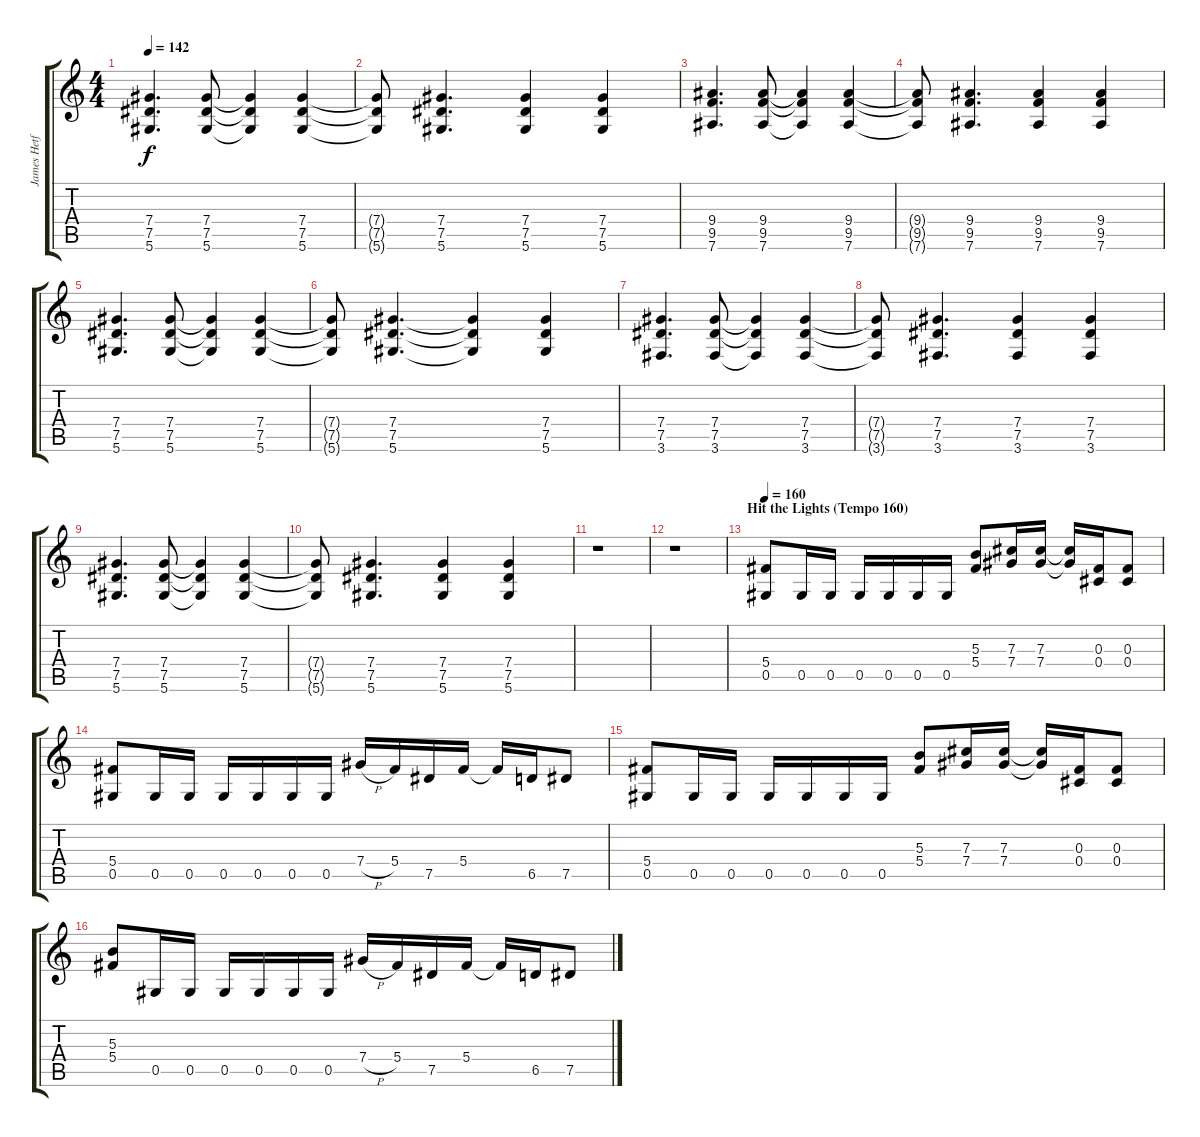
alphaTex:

\track ("James Hetfield (Distortion Guitar)" "James Hetf") {instrument distortionguitar}
\staff {score tabs}
\tuning (Eb4 Bb3 Gb3 Db3 Ab2 Eb2) {hide}
\ts (4 4)
\tempo 142
\clef g2
\ks c
(7.4 7.5 5.6).4{d dy f} (7.4 7.5 5.6).8 (7.4{t} 7.5{t} 5.6{t}).4 (7.4 7.5 5.6).4 |
(7.4{t} 7.5{t} 5.6{t}).8 (7.4 7.5 5.6).4{d} (7.4 7.5 5.6).4 (7.4 7.5 5.6).4 |
(9.4 9.5 7.6).4{d} (9.4 9.5 7.6).8 (9.4{t} 9.5{t} 7.6{t}).4 (9.4 9.5 7.6).4 |
(9.4{t} 9.5{t} 7.6{t}).8 (9.4 9.5 7.6).4{d} (9.4 9.5 7.6).4 (9.4 9.5 7.6).4 |
(7.4 7.5 5.6).4{d} (7.4 7.5 5.6).8 (7.4{t} 7.5{t} 5.6{t}).4 (7.4 7.5 5.6).4 |
(7.4{t} 7.5{t} 5.6{t}).8 (7.4 7.5 5.6).4{d} (7.4{t} 7.5{t} 5.6{t}).4 (7.4 7.5 5.6).4 |
(7.4 7.5 3.6).4{d} (7.4 7.5 3.6).8 (7.4{t} 7.5{t} 3.6{t}).4 (7.4 7.5 3.6).4 |
(7.4{t} 7.5{t} 3.6{t}).8 (7.4 7.5 3.6).4{d} (7.4 7.5 3.6).4 (7.4 7.5 3.6).4 |
(7.4 7.5 5.6).4{d} (7.4 7.5 5.6).8 (7.4{t} 7.5{t} 5.6{t}).4 (7.4 7.5 5.6).4 |
(7.4{t} 7.5{t} 5.6{t}).8 (7.4 7.5 5.6).4{d} (7.4 7.5 5.6).4 (7.4 7.5 5.6).4 |
r.1 |
r.1 |
\section ("" "Hit the Lights (Tempo 160)")
\tempo 160
(5.4 0.5).8 0.5.16 0.5.16 0.5.16 0.5.16 0.5.16 0.5.16 (5.3 5.4).8 (7.3 7.4).16 (7.3 7.4).16 (7.3{t} 7.4{t}).16 (0.3 0.4).16 (0.3 0.4).8 |
(5.4 0.5).8 0.5.16 0.5.16 0.5.16 0.5.16 0.5.16 0.5.16 7.4{h}.16 5.4.16 7.5.16 5.4.16 5.4{t}.16 6.5.16 7.5.8 |
(5.4 0.5).8 0.5.16 0.5.16 0.5.16 0.5.16 0.5.16 0.5.16 (5.3 5.4).8 (7.3 7.4).16 (7.3 7.4).16 (7.3{t} 7.4{t}).16 (0.3 0.4).16 (0.3 0.4).8 |
(5.3 5.4).8 0.5.16 0.5.16 0.5.16 0.5.16 0.5.16 0.5.16 7.4{h}.16 5.4.16 7.5.16 5.4.16 5.4{t}.16 6.5.16 7.5.8
